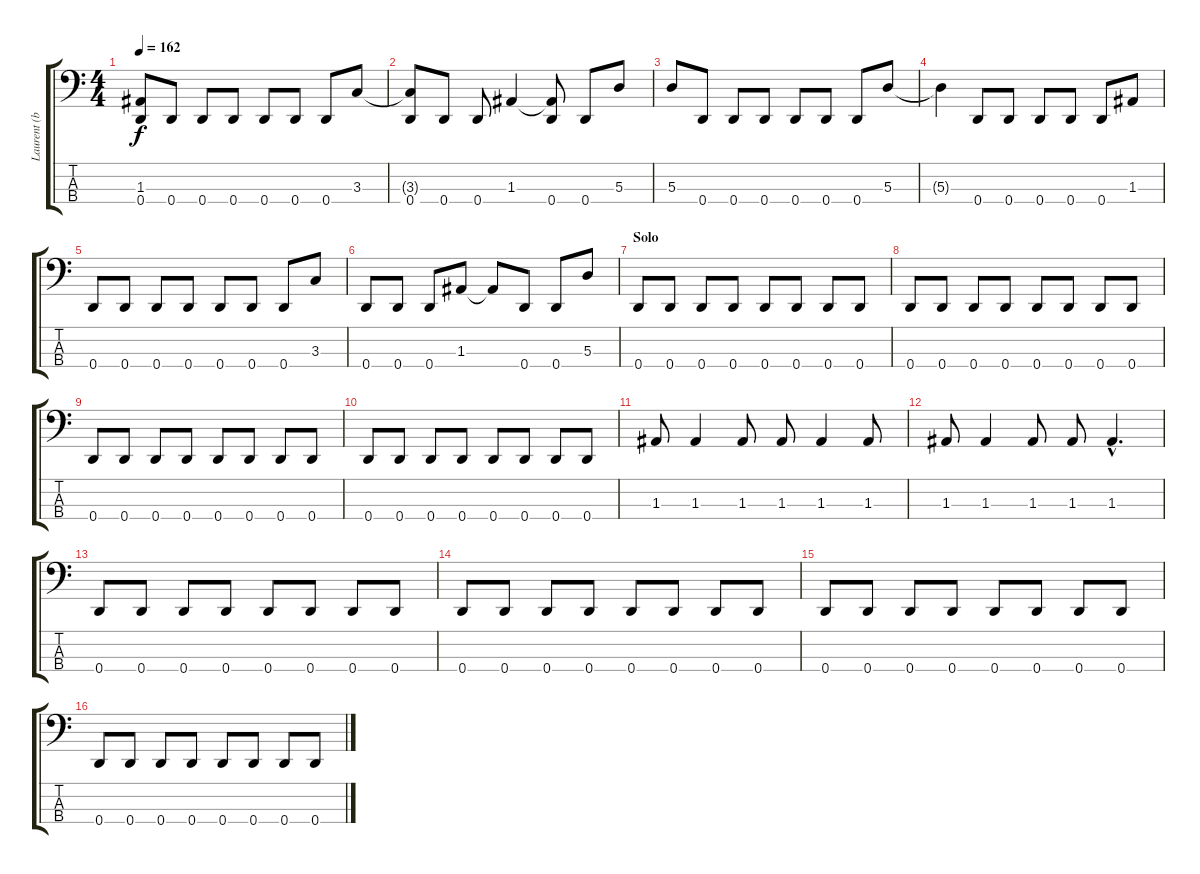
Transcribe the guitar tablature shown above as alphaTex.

\track ("Laurent (basse)" "Laurent (b") {instrument electricbassfinger}
\staff {score tabs}
\tuning (G2 D2 A1 D1) {hide}
\ts (4 4)
\tempo 162
\clef f4
\ks c
(1.3{t} 0.4).8{dy f} 0.4.8 0.4.8 0.4.8 0.4.8 0.4.8 0.4.8 3.3.8 |
(3.3{t} 0.4).8 0.4.8 0.4.8 1.3.4 (1.3{t} 0.4).8 0.4.8 5.3.8 |
5.3.8 0.4.8 0.4.8 0.4.8 0.4.8 0.4.8 0.4.8 5.3.8 |
5.3{t}.4 0.4.8 0.4.8 0.4.8 0.4.8 0.4.8 1.3.8 |
0.4.8 0.4.8 0.4.8 0.4.8 0.4.8 0.4.8 0.4.8 3.3.8 |
0.4.8 0.4.8 0.4.8 1.3.8 1.3{t}.8 0.4.8 0.4.8 5.3.8 |
\section ("" "Solo")
0.4.8 0.4.8 0.4.8 0.4.8 0.4.8 0.4.8 0.4.8 0.4.8 |
0.4.8 0.4.8 0.4.8 0.4.8 0.4.8 0.4.8 0.4.8 0.4.8 |
0.4.8 0.4.8 0.4.8 0.4.8 0.4.8 0.4.8 0.4.8 0.4.8 |
0.4.8 0.4.8 0.4.8 0.4.8 0.4.8 0.4.8 0.4.8 0.4.8 |
1.3.8 1.3.4 1.3.8 1.3.8 1.3.4 1.3.8 |
1.3.8 1.3.4 1.3.8 1.3.8 1.3{hac}.4{d} |
0.4.8 0.4.8 0.4.8 0.4.8 0.4.8 0.4.8 0.4.8 0.4.8 |
0.4.8 0.4.8 0.4.8 0.4.8 0.4.8 0.4.8 0.4.8 0.4.8 |
0.4.8 0.4.8 0.4.8 0.4.8 0.4.8 0.4.8 0.4.8 0.4.8 |
0.4.8 0.4.8 0.4.8 0.4.8 0.4.8 0.4.8 0.4.8 0.4.8
